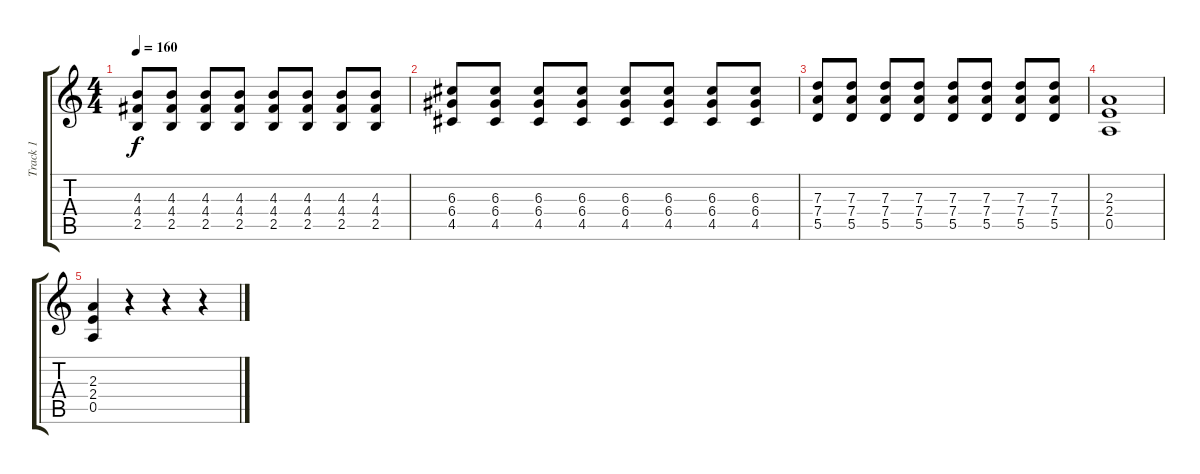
\track ("Track 1" "Track 1") {instrument overdrivenguitar}
\staff {score tabs}
\tuning (E4 B3 G3 D3 A2 E2) {hide}
\ts (4 4)
\tempo 160
\clef g2
\ks c
(4.3 4.4 2.5).8{dy f} (4.3 4.4 2.5).8 (4.3 4.4 2.5).8 (4.3 4.4 2.5).8 (4.3 4.4 2.5).8 (4.3 4.4 2.5).8 (4.3 4.4 2.5).8 (4.3 4.4 2.5).8 |
(6.3 6.4 4.5).8 (6.3 6.4 4.5).8 (6.3 6.4 4.5).8 (6.3 6.4 4.5).8 (6.3 6.4 4.5).8 (6.3 6.4 4.5).8 (6.3 6.4 4.5).8 (6.3 6.4 4.5).8 |
(7.3 7.4 5.5).8 (7.3 7.4 5.5).8 (7.3 7.4 5.5).8 (7.3 7.4 5.5).8 (7.3 7.4 5.5).8 (7.3 7.4 5.5).8 (7.3 7.4 5.5).8 (7.3 7.4 5.5).8 |
(2.3 2.4 0.5).1 |
(2.3 2.4 0.5).4 r.4 r.4 r.4
